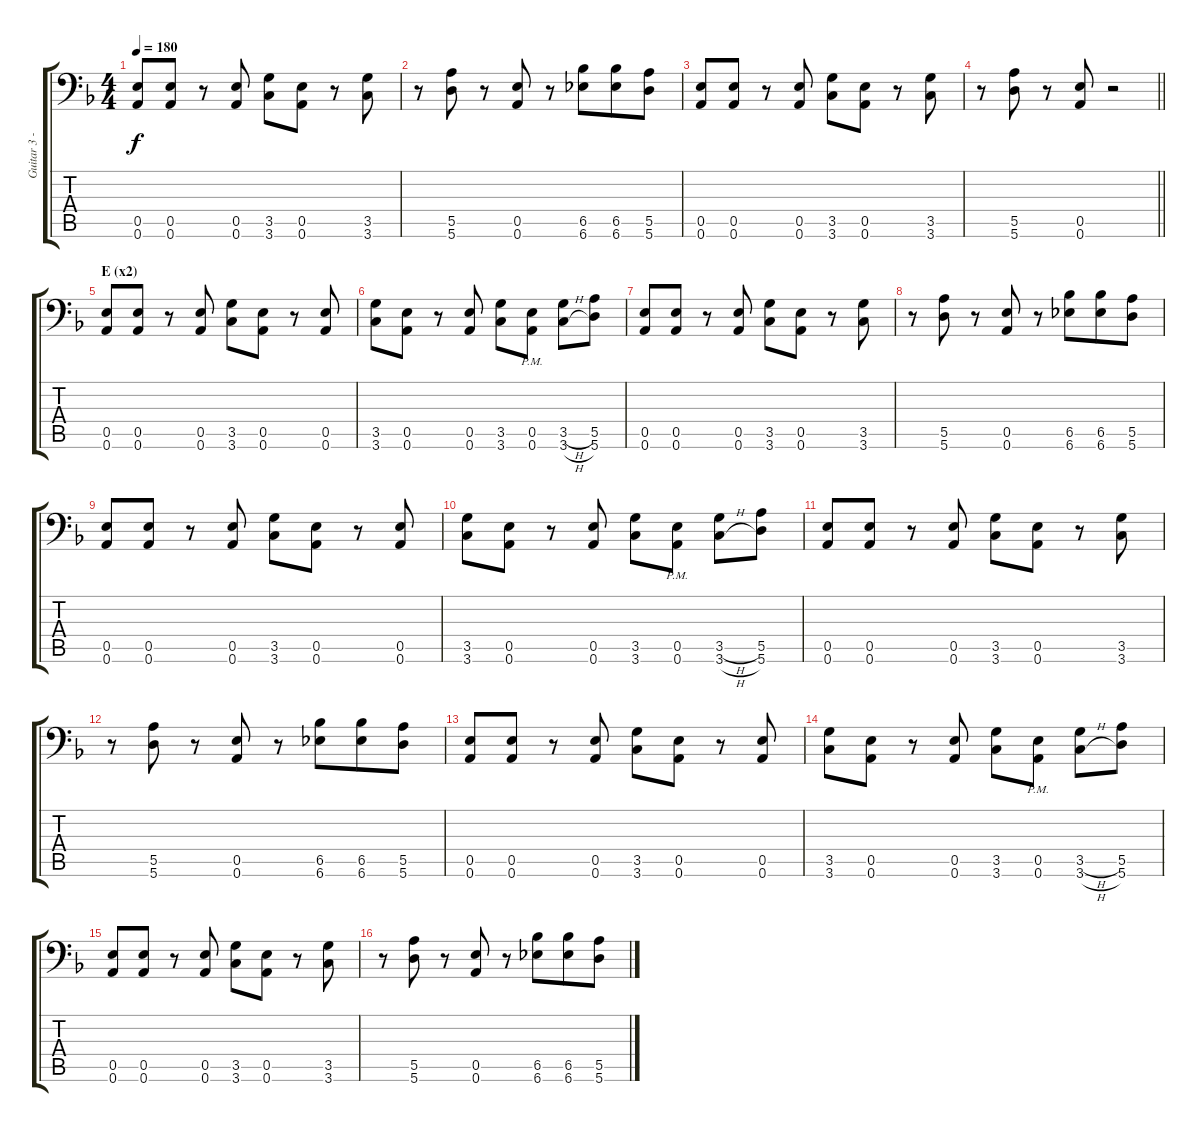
\track ("Guitar 3 - Aoi" "Guitar 3 -") {instrument distortionguitar}
\staff {score tabs}
\tuning (B3 Gb3 D3 A2 E2 A1) {hide}
\ts (4 4)
\tempo 180
\clef f4
\ks f
(0.5 0.6).8{dy f} (0.5 0.6).8 r.8 (0.5 0.6).8 (3.5 3.6).8 (0.5 0.6).8 r.8 (3.5 3.6).8 |
r.8 (5.5 5.6).8 r.8 (0.5 0.6).8 r.8 (6.5 6.6).8{beam merge} (6.5 6.6).8 (5.5 5.6).8 |
(0.5 0.6).8 (0.5 0.6).8 r.8 (0.5 0.6).8 (3.5 3.6).8 (0.5 0.6).8 r.8 (3.5 3.6).8 |
\barLineRight lightlight
r.8 (5.5 5.6).8 r.8 (0.5 0.6).8 r.2 |
\section ("" "E (x2)")
(0.5 0.6).8 (0.5 0.6).8 r.8 (0.5 0.6).8 (3.5 3.6).8 (0.5 0.6).8 r.8 (0.5 0.6).8 |
(3.5 3.6).8 (0.5 0.6).8 r.8 (0.5 0.6).8 (3.5 3.6).8 (0.5{pm} 0.6{pm}).8 (3.5{h} 3.6{h}).8 (5.5 5.6).8 |
(0.5 0.6).8 (0.5 0.6).8 r.8 (0.5 0.6).8 (3.5 3.6).8 (0.5 0.6).8 r.8 (3.5 3.6).8 |
r.8 (5.5 5.6).8 r.8 (0.5 0.6).8 r.8 (6.5 6.6).8{beam merge} (6.5 6.6).8 (5.5 5.6).8 |
(0.5 0.6).8 (0.5 0.6).8 r.8 (0.5 0.6).8 (3.5 3.6).8 (0.5 0.6).8 r.8 (0.5 0.6).8 |
(3.5 3.6).8 (0.5 0.6).8 r.8 (0.5 0.6).8 (3.5 3.6).8 (0.5{pm} 0.6{pm}).8 (3.5{h} 3.6{h}).8 (5.5 5.6).8 |
(0.5 0.6).8 (0.5 0.6).8 r.8 (0.5 0.6).8 (3.5 3.6).8 (0.5 0.6).8 r.8 (3.5 3.6).8 |
r.8 (5.5 5.6).8 r.8 (0.5 0.6).8 r.8 (6.5 6.6).8{beam merge} (6.5 6.6).8 (5.5 5.6).8 |
(0.5 0.6).8 (0.5 0.6).8 r.8 (0.5 0.6).8 (3.5 3.6).8 (0.5 0.6).8 r.8 (0.5 0.6).8 |
(3.5 3.6).8 (0.5 0.6).8 r.8 (0.5 0.6).8 (3.5 3.6).8 (0.5{pm} 0.6{pm}).8 (3.5{h} 3.6{h}).8 (5.5 5.6).8 |
(0.5 0.6).8 (0.5 0.6).8 r.8 (0.5 0.6).8 (3.5 3.6).8 (0.5 0.6).8 r.8 (3.5 3.6).8 |
r.8 (5.5 5.6).8 r.8 (0.5 0.6).8 r.8 (6.5 6.6).8{beam merge} (6.5 6.6).8 (5.5 5.6).8
